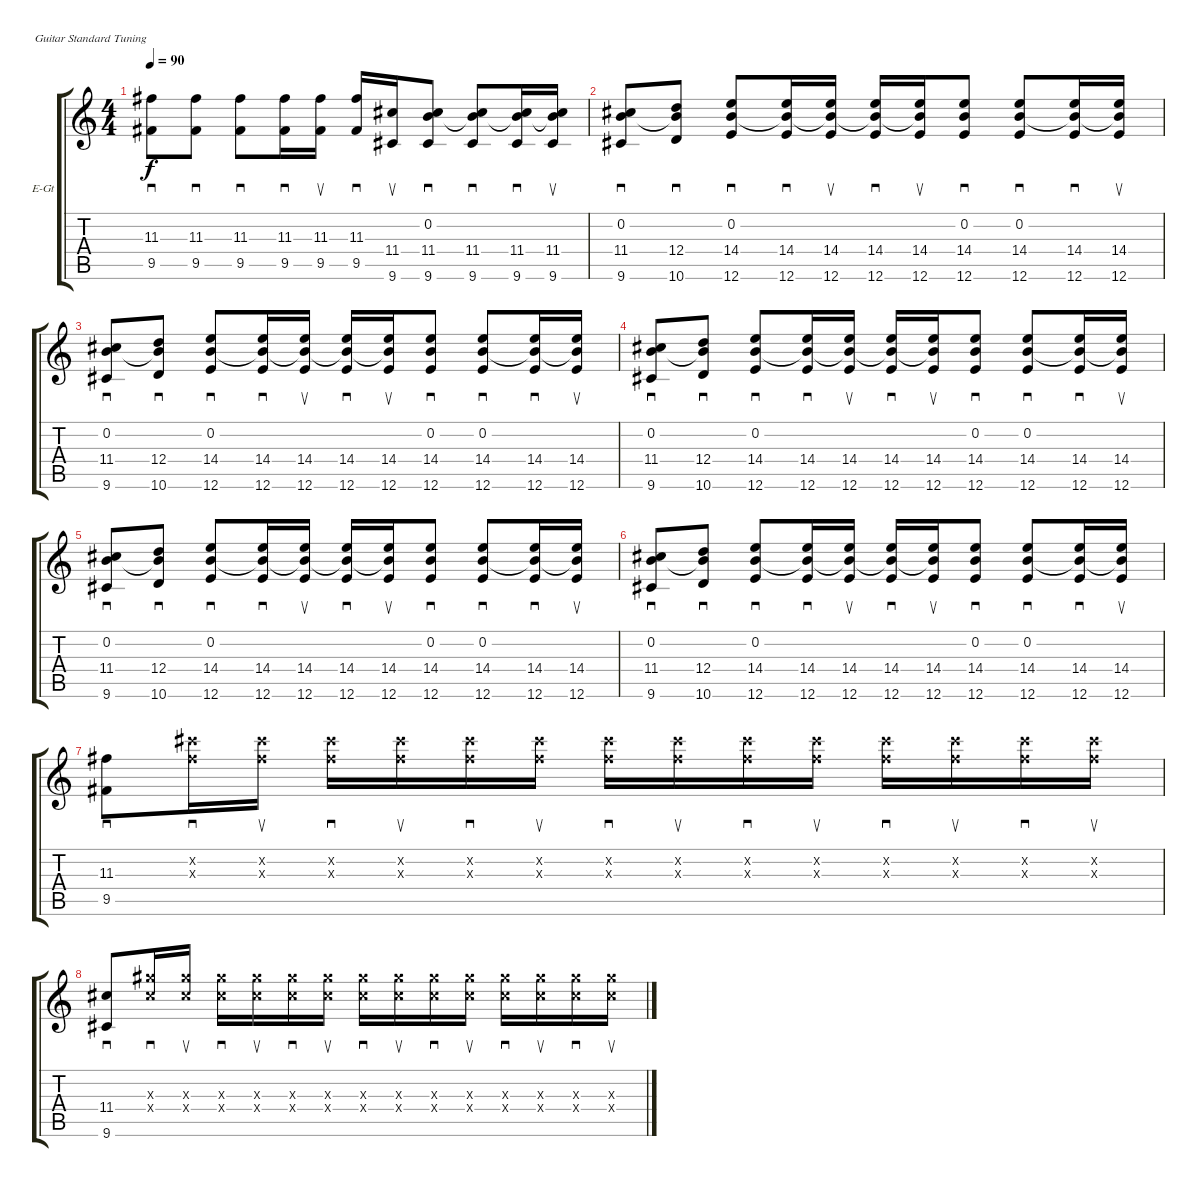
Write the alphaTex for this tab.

\defaultSystemsLayout 4
\bracketExtendMode groupsimilarinstruments
\firstSystemTrackNameOrientation horizontal
\otherSystemsTrackNameOrientation horizontal
\track ("Isaac Brock - Guitar 1" "E-Gt") {instrument distortionguitar}
\staff {score tabs}
\tuning (E4 B3 G3 D3 A2 E2)
\ts (4 4)
\tempo 90
\clef g2
\scale
0.333333
\ks c
(9.5 11.3).8{sd dy f} (9.5 11.3).8{sd} (9.5 11.3).8{sd} (9.5 11.3).16{sd} (9.5 11.3).16{su} (9.5 11.3).16{sd} (9.6 11.4).16{su} (11.4 9.6 0.2).8{sd} (11.4 9.6 0.2{t}).8{sd} (11.4 9.6 0.2{t}).16{sd} (11.4 9.6 0.2{t}).16{su} |
\scale
0.333333 (9.6 11.4 0.2).8{sd} (12.4 10.6 0.2{t}).8{sd} (12.6 14.4 0.2).8{sd} (14.4 12.6 0.2{t}).16{sd} (14.4 12.6 0.2{t}).16{su} (14.4 12.6 0.2{t}).16{sd} (14.4 12.6 0.2{t}).16{su} (14.4 12.6 0.2).8{sd} (14.4 12.6 0.2).8{sd} (14.4 12.6 0.2{t}).16{sd} (14.4 12.6 0.2{t}).16{su} |
\scale
0.333333 (9.6 11.4 0.2).8{sd} (12.4 10.6 0.2{t}).8{sd} (12.6 14.4 0.2).8{sd} (14.4 12.6 0.2{t}).16{sd} (14.4 12.6 0.2{t}).16{su} (14.4 12.6 0.2{t}).16{sd} (14.4 12.6 0.2{t}).16{su} (14.4 12.6 0.2).8{sd} (14.4 12.6 0.2).8{sd} (14.4 12.6 0.2{t}).16{sd} (14.4 12.6 0.2{t}).16{su} |
\scale
0.333333 (9.6 11.4 0.2).8{sd} (12.4 10.6 0.2{t}).8{sd} (12.6 14.4 0.2).8{sd} (14.4 12.6 0.2{t}).16{sd} (14.4 12.6 0.2{t}).16{su} (14.4 12.6 0.2{t}).16{sd} (14.4 12.6 0.2{t}).16{su} (14.4 12.6 0.2).8{sd} (14.4 12.6 0.2).8{sd} (14.4 12.6 0.2{t}).16{sd} (14.4 12.6 0.2{t}).16{su} |
\scale
0.333333 (9.6 11.4 0.2).8{sd} (12.4 10.6 0.2{t}).8{sd} (12.6 14.4 0.2).8{sd} (14.4 12.6 0.2{t}).16{sd} (14.4 12.6 0.2{t}).16{su} (14.4 12.6 0.2{t}).16{sd} (14.4 12.6 0.2{t}).16{su} (14.4 12.6 0.2).8{sd} (14.4 12.6 0.2).8{sd} (14.4 12.6 0.2{t}).16{sd} (14.4 12.6 0.2{t}).16{su} |
\scale
0.333333 (9.6 11.4 0.2).8{sd} (12.4 10.6 0.2{t}).8{sd} (12.6 14.4 0.2).8{sd} (14.4 12.6 0.2{t}).16{sd} (14.4 12.6 0.2{t}).16{su} (14.4 12.6 0.2{t}).16{sd} (14.4 12.6 0.2{t}).16{su} (14.4 12.6 0.2).8{sd} (14.4 12.6 0.2).8{sd} (14.4 12.6 0.2{t}).16{sd} (14.4 12.6 0.2{t}).16{su} |
\scale
0.333333 (9.5 11.3).8{sd} (11.3{x} 14.2{x}).16{sd} (11.3{x} 14.2{x}).16{su} (11.3{x} 14.2{x}).16{sd} (11.3{x} 14.2{x}).16{su} (11.3{x} 14.2{x}).16{sd} (11.3{x} 14.2{x}).16{su} (11.3{x} 14.2{x}).16{sd} (11.3{x} 14.2{x}).16{su} (11.3{x} 14.2{x}).16{sd} (11.3{x} 14.2{x}).16{su} (11.3{x} 14.2{x}).16{sd} (11.3{x} 14.2{x}).16{su} (11.3{x} 14.2{x}).16{sd} (11.3{x} 14.2{x}).16{su} |
\scale
0.333333 (9.6 11.4).8{sd} (11.4{x} 13.3{x}).16{sd} (11.4{x} 13.3{x}).16{su} (11.4{x} 13.3{x}).16{sd} (11.4{x} 13.3{x}).16{su} (11.4{x} 13.3{x}).16{sd} (11.4{x} 13.3{x}).16{su} (11.4{x} 13.3{x}).16{sd} (11.4{x} 13.3{x}).16{su} (11.4{x} 13.3{x}).16{sd} (11.4{x} 13.3{x}).16{su} (11.4{x} 13.3{x}).16{sd} (11.4{x} 13.3{x}).16{su} (11.4{x} 13.3{x}).16{sd} (11.4{x} 13.3{x}).16{su}
